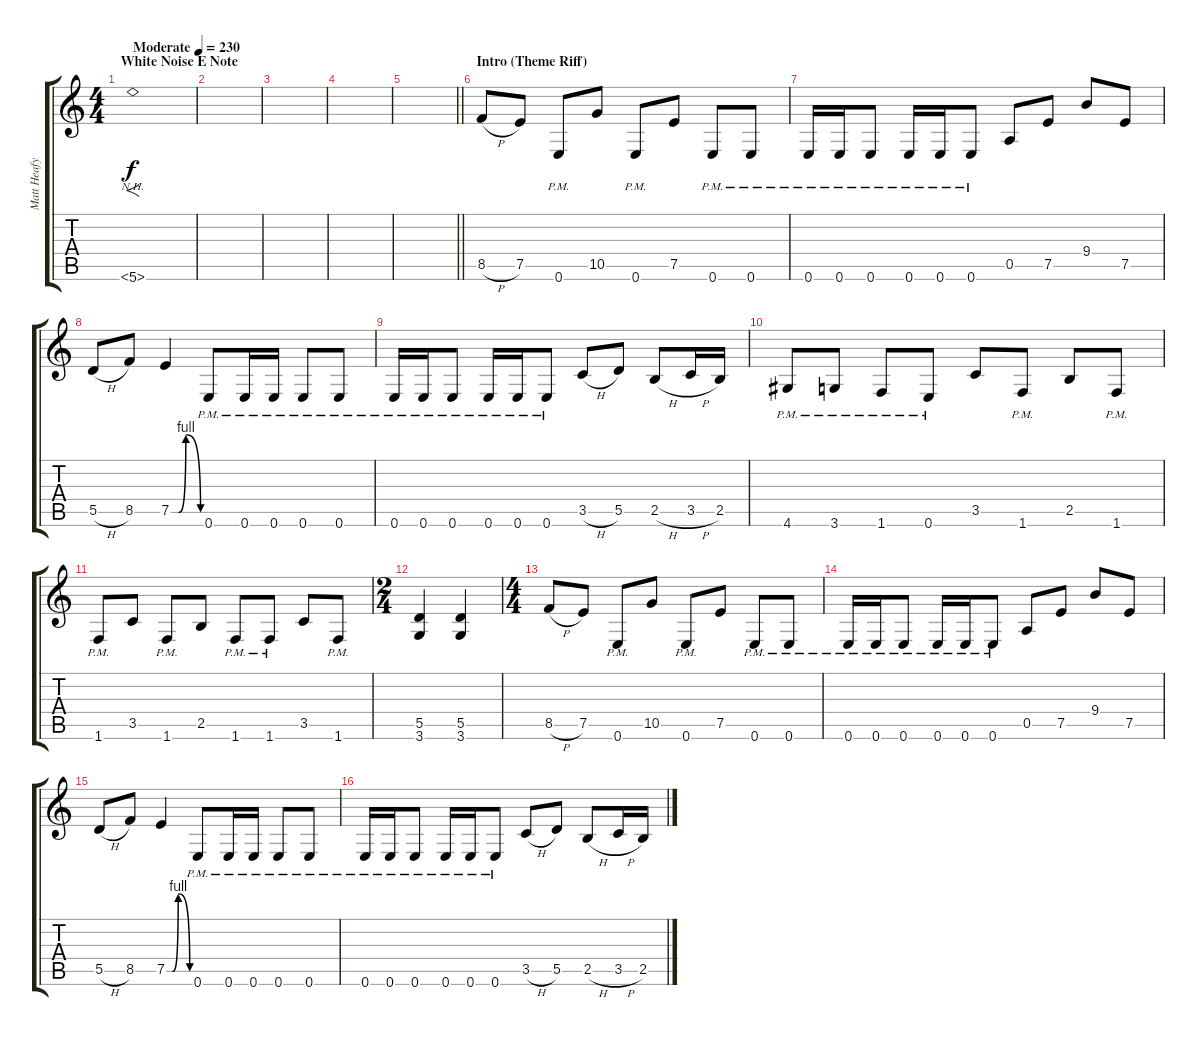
\track ("Matt Heafy" "Matt Heafy") {instrument distortionguitar}
\staff {score tabs}
\tuning (E4 B3 G3 D3 A2 E2) {hide}
\ts (4 4)
\section ("" "White Noise E Note")
\tempo (230 "Moderate")
\clef g2
\ks c
5.6{nh}.1{f dy f instrument distortionguitar} |
|
|
|
\barLineRight lightlight
|
\section ("" "Intro (Theme Riff)")
8.5{h}.8 7.5.8 0.6{pm}.8 10.5.8 0.6{pm}.8 7.5.8 0.6{pm}.8 0.6{pm}.8 |
0.6{pm}.16 0.6{pm}.16 0.6{pm}.8 0.6{pm}.16 0.6{pm}.16 0.6{pm}.8 0.5.8 7.5.8 9.4.8 7.5.8 |
5.5{h}.8 8.5.8 7.5{be (custom 0 0 15 0 30 4 60 0)}.4 0.6{pm}.8 0.6{pm}.16 0.6{pm}.16 0.6{pm}.8 0.6{pm}.8 |
0.6{pm}.16 0.6{pm}.16 0.6{pm}.8 0.6{pm}.16 0.6{pm}.16 0.6{pm}.8 3.5{h}.8 5.5.8 2.5{h}.8 3.5{h}.16 2.5.16 |
4.6{pm}.8 3.6{pm}.8 1.6{pm}.8 0.6{pm}.8 3.5.8 1.6{pm}.8 2.5.8 1.6{pm}.8 |
1.6{pm}.8 3.5.8 1.6{pm}.8 2.5.8 1.6{pm}.8 1.6{pm}.8 3.5.8 1.6{pm}.8 |
\ts (2 4)
(5.5 3.6).4 (5.5 3.6).4 |
\ts (4 4)
8.5{h}.8 7.5.8 0.6{pm}.8 10.5.8 0.6{pm}.8 7.5.8 0.6{pm}.8 0.6{pm}.8 |
0.6{pm}.16 0.6{pm}.16 0.6{pm}.8 0.6{pm}.16 0.6{pm}.16 0.6{pm}.8 0.5.8 7.5.8 9.4.8 7.5.8 |
5.5{h}.8 8.5.8 7.5{be (custom 0 0 15 0 30 4 60 0)}.4 0.6{pm}.8 0.6{pm}.16 0.6{pm}.16 0.6{pm}.8 0.6{pm}.8 |
0.6{pm}.16 0.6{pm}.16 0.6{pm}.8 0.6{pm}.16 0.6{pm}.16 0.6{pm}.8 3.5{h}.8 5.5.8 2.5{h}.8 3.5{h}.16 2.5.16
